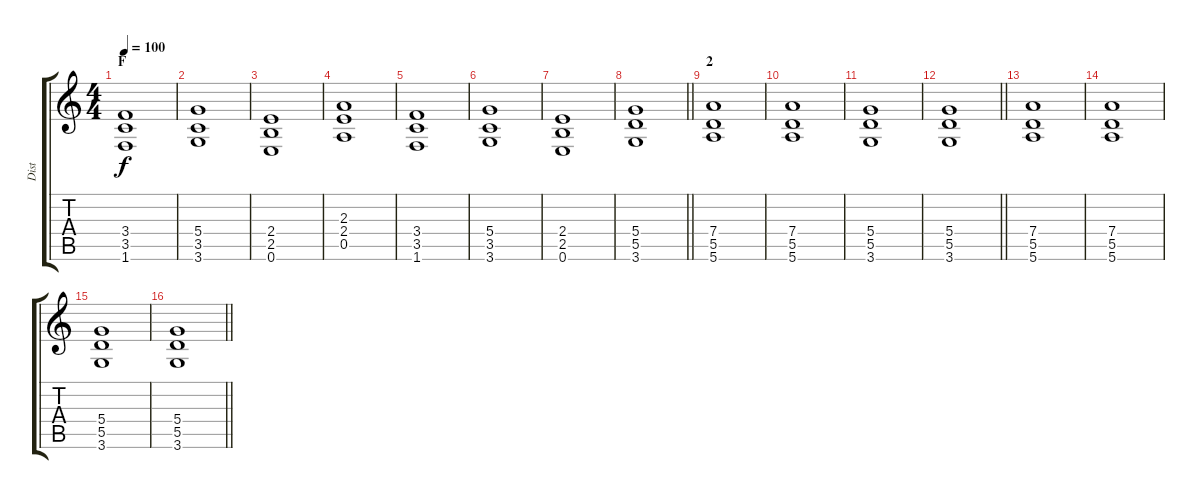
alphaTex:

\track ("Dist" "Dist") {instrument distortionguitar}
\staff {score tabs}
\tuning (E4 B3 G3 D3 A2 E2) {hide}
\ts (4 4)
\section ("" "F")
\tempo 100
\clef g2
\ks c
(3.4 3.5 1.6).1{dy f} |
(5.4 3.5 3.6).1 |
(2.4 2.5 0.6).1 |
(2.3 2.4 0.5).1 |
(3.4 3.5 1.6).1 |
(5.4 3.5 3.6).1 |
(2.4 2.5 0.6).1 |
\barLineRight lightlight
(5.4 5.5 3.6).1 |
\section ("" "2")
(7.4 5.5 5.6).1 |
(7.4 5.5 5.6).1 |
(5.4 5.5 3.6).1 |
\barLineRight lightlight
(5.4 5.5 3.6).1 |
(7.4 5.5 5.6).1 |
(7.4 5.5 5.6).1 |
(5.4 5.5 3.6).1 |
\barLineRight lightlight
(5.4 5.5 3.6).1
